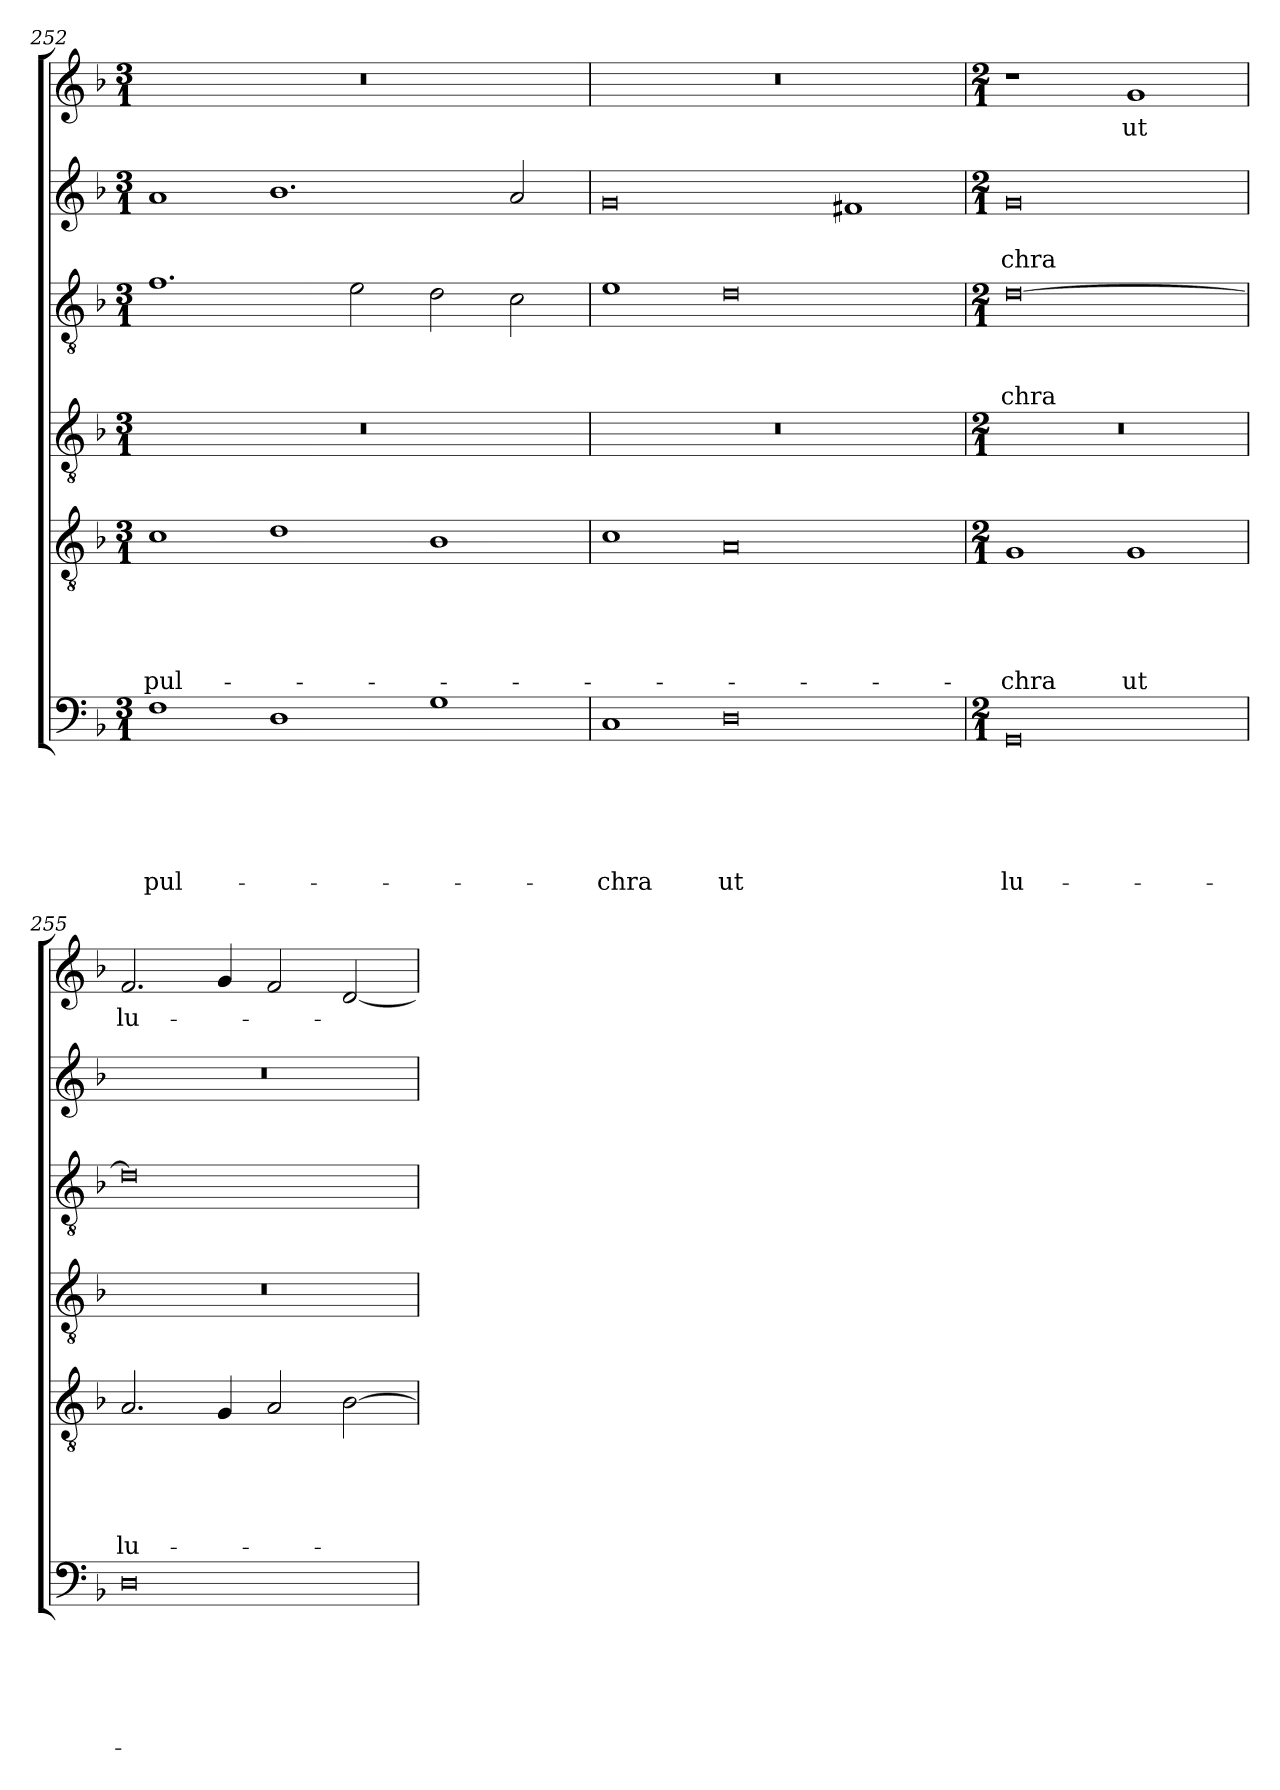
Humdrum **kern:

**kern	**text	**text	**text	**text	**text	**text	**kern	**text	**text	**text	**text	**text	**kern	**kern	**text	**text	**text	**kern	**text	**text	**kern	**text
*part6	*part6	*part6	*part6	*part6	*part6	*part6	*part5	*part5	*part5	*part5	*part5	*part5	*part4	*part3	*part3	*part3	*part3	*part2	*part2	*part2	*part1	*part1
*staff6	*staff6	*staff6	*staff6	*staff6	*staff6	*staff6	*staff5	*staff5	*staff5	*staff5	*staff5	*staff5	*staff4	*staff3	*staff3	*staff3	*staff3	*staff2	*staff2	*staff2	*staff1	*staff1
*clefF4	*	*	*	*	*	*	*clefGv2	*	*	*	*	*	*clefGv2	*clefGv2	*	*	*	*clefG2	*	*	*clefG2	*
*k[b-]	*	*	*	*	*	*	*k[b-]	*	*	*	*	*	*k[b-]	*k[b-]	*	*	*	*k[b-]	*	*	*k[b-]	*
*F:	*	*	*	*	*	*	*F:	*	*	*	*	*	*F:	*F:	*	*	*	*F:	*	*	*F:	*
*M3/1	*	*	*	*	*	*	*M3/1	*	*	*	*	*	*M3/1	*M3/1	*	*	*	*M3/1	*	*	*M3/1	*
=252	=252	=252	=252	=252	=252	=252	=252	=252	=252	=252	=252	=252	=252	=252	=252	=252	=252	=252	=252	=252	=252	=252
!	!	!	!	!	!	!LO:LY:b	!	!	!	!	!	!LO:LY:b	!	!	!	!	!	!	!	!	!	!
1F	.	.	.	.	.	pul-	1c	.	.	.	.	pul-	0.r	1.f	.	.	.	1a	.	.	0.r	.
1D	.	.	.	.	.	.	1d	.	.	.	.	.	.	.	.	.	.	1.b-	.	.	.	.
.	.	.	.	.	.	.	.	.	.	.	.	.	.	2e\	.	.	.	.	.	.	.	.
1G	.	.	.	.	.	.	1B-	.	.	.	.	.	.	2d\	.	.	.	.	.	.	.	.
.	.	.	.	.	.	.	.	.	.	.	.	.	.	2c\	.	.	.	2a/	.	.	.	.
=253	=253	=253	=253	=253	=253	=253	=253	=253	=253	=253	=253	=253	=253	=253	=253	=253	=253	=253	=253	=253	=253	=253
!	!	!	!	!	!	!LO:LY:b	!	!	!	!	!	!	!	!	!	!	!	!	!	!	!	!
1C	.	.	.	.	.	-chra	1c	.	.	.	.	.	0.r	1e	.	.	.	0g	.	.	0.r	.
!	!	!	!	!	!	!LO:LY:b	!	!	!	!	!	!	!	!	!	!	!	!	!	!	!	!
0D	.	.	.	.	.	ut	0A	.	.	.	.	.	.	0d	.	.	.	.	.	.	.	.
.	.	.	.	.	.	.	.	.	.	.	.	.	.	.	.	.	.	1f#	.	.	.	.
=254	=254	=254	=254	=254	=254	=254	=254	=254	=254	=254	=254	=254	=254	=254	=254	=254	=254	=254	=254	=254	=254	=254
*M2/1	*	*	*	*	*	*	*M2/1	*	*	*	*	*	*M2/1	*M2/1	*	*	*	*M2/1	*	*	*M2/1	*
!	!	!	!	!	!	!LO:LY:b	!	!	!	!	!	!LO:LY:b	!	!	!	!	!LO:LY:b	!	!	!LO:LY:b	!	!
0GG	.	.	.	.	.	lu-	1G	.	.	.	.	-chra	0r	[0d	.	.	-chra	0g	.	-chra	1r	.
!	!	!	!	!	!	!	!	!	!	!	!	!LO:LY:b	!	!	!	!	!	!	!	!	!	!LO:LY:b
.	.	.	.	.	.	.	1G	.	.	.	.	ut	.	.	.	.	.	.	.	.	1g	ut
=255	=255	=255	=255	=255	=255	=255	=255	=255	=255	=255	=255	=255	=255	=255	=255	=255	=255	=255	=255	=255	=255	=255
!	!	!	!	!	!	!	!	!	!	!	!	!LO:LY:b	!	!	!	!	!	!	!	!	!	!LO:LY:b
0D	.	.	.	.	.	.	2.A/	.	.	.	.	lu-	0r	0d]	.	.	.	0r	.	.	2.f/	lu-
.	.	.	.	.	.	.	4G/	.	.	.	.	.	.	.	.	.	.	.	.	.	4g/	.
.	.	.	.	.	.	.	2A/	.	.	.	.	.	.	.	.	.	.	.	.	.	2f/	.
.	.	.	.	.	.	.	[2B-\	.	.	.	.	.	.	.	.	.	.	.	.	.	[2d/	.
=	=	=	=	=	=	=	=	=	=	=	=	=	=	=	=	=	=	=	=	=	=	=
*-	*-	*-	*-	*-	*-	*-	*-	*-	*-	*-	*-	*-	*-	*-	*-	*-	*-	*-	*-	*-	*-	*-
